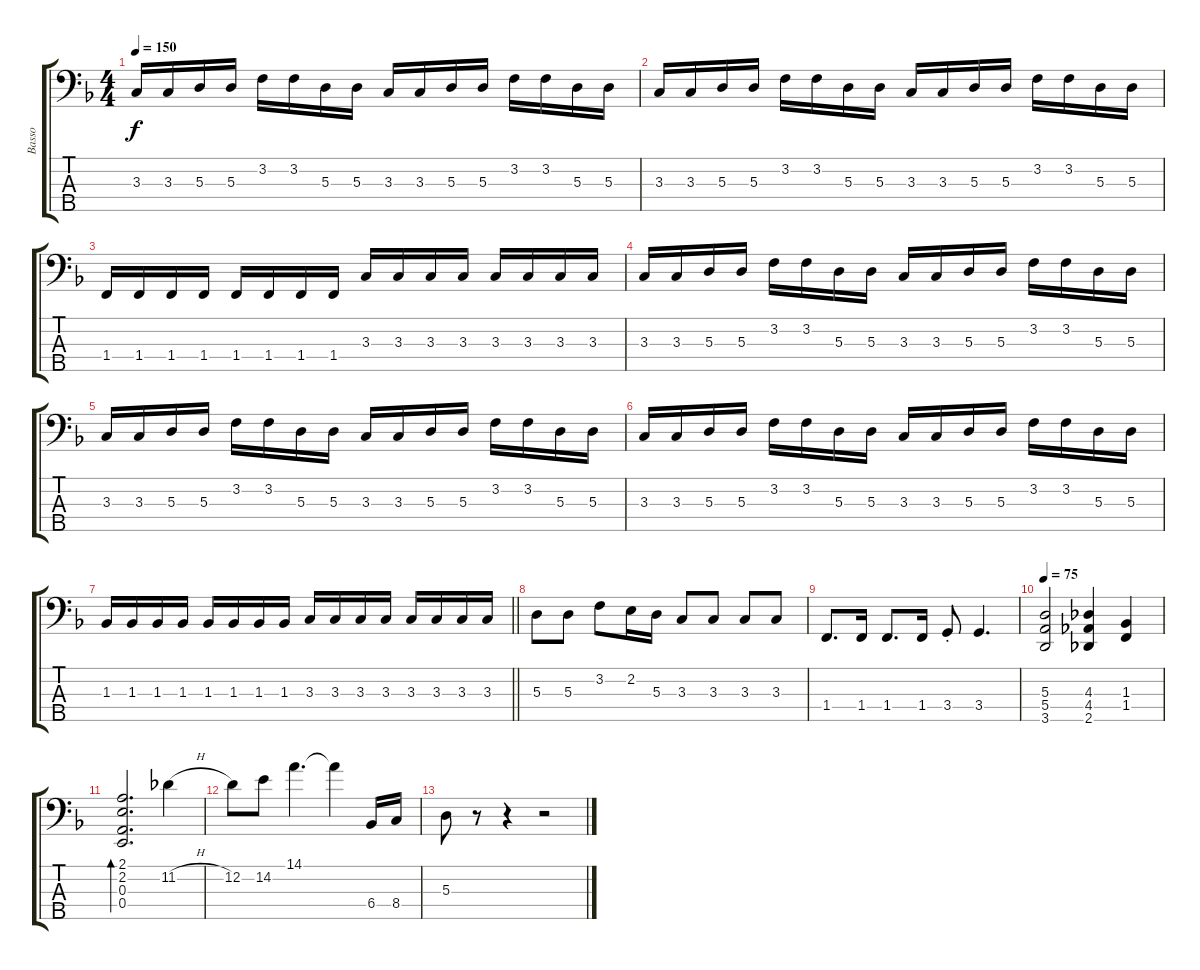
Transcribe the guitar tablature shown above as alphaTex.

\track ("Basso" "Basso") {instrument electricbasspick}
\staff {score tabs}
\tuning (G2 D2 A1 E1 B0) {hide}
\ts (4 4)
\tempo 150
\clef f4
\ks dminor
3.3.16{dy f} 3.3.16 5.3.16 5.3.16 3.2.16 3.2.16 5.3.16 5.3.16 3.3.16 3.3.16 5.3.16 5.3.16 3.2.16 3.2.16 5.3.16 5.3.16 |
3.3.16 3.3.16 5.3.16 5.3.16 3.2.16 3.2.16 5.3.16 5.3.16 3.3.16 3.3.16 5.3.16 5.3.16 3.2.16 3.2.16 5.3.16 5.3.16 |
1.4.16 1.4.16 1.4.16 1.4.16 1.4.16 1.4.16 1.4.16 1.4.16 3.3.16 3.3.16 3.3.16 3.3.16 3.3.16 3.3.16 3.3.16 3.3.16 |
3.3.16 3.3.16 5.3.16 5.3.16 3.2.16 3.2.16 5.3.16 5.3.16 3.3.16 3.3.16 5.3.16 5.3.16 3.2.16 3.2.16 5.3.16 5.3.16 |
3.3.16 3.3.16 5.3.16 5.3.16 3.2.16 3.2.16 5.3.16 5.3.16 3.3.16 3.3.16 5.3.16 5.3.16 3.2.16 3.2.16 5.3.16 5.3.16 |
3.3.16 3.3.16 5.3.16 5.3.16 3.2.16 3.2.16 5.3.16 5.3.16 3.3.16 3.3.16 5.3.16 5.3.16 3.2.16 3.2.16 5.3.16 5.3.16 |
\barLineRight lightlight
1.3.16 1.3.16 1.3.16 1.3.16 1.3.16 1.3.16 1.3.16 1.3.16 3.3.16 3.3.16 3.3.16 3.3.16 3.3.16 3.3.16 3.3.16 3.3.16 |
5.3.8 5.3.8 3.2.8 2.2.16 5.3.16 3.3.8 3.3.8 3.3.8 3.3.8 |
1.4.8{d} 1.4.16 1.4.8{d} 1.4.16 3.4{st}.8 3.4.4{d} |
\tempo 75
(5.3 5.4 3.5).2 (4.3 4.4 2.5).4 (1.3 1.4).4 |
(2.1 2.2 0.3 0.4).2{d bd 240} 11.2{h}.4 |
12.2.8 14.2.8 14.1.4{d} 14.1{t}.4 6.4.16 8.4.16 |
5.3.8 r.8 r.4 r.2
